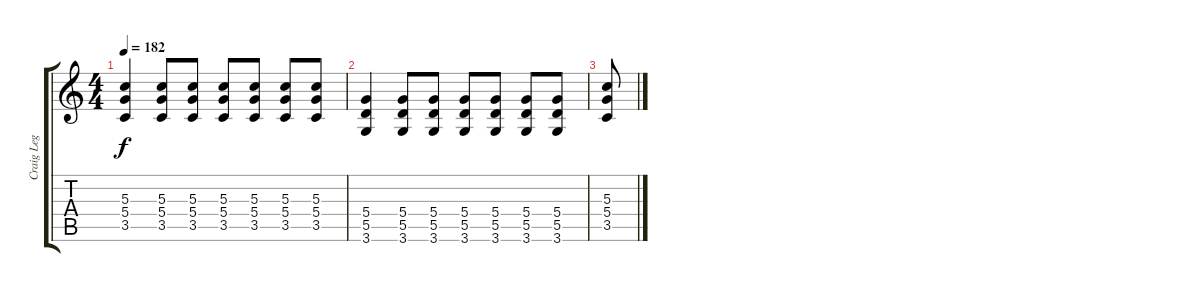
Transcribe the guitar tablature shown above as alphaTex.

\track ("Craig Leg" "Craig Leg") {instrument distortionguitar}
\staff {score tabs}
\tuning (E4 B3 G3 D3 A2 E2) {hide}
\ts (4 4)
\tempo 182
\clef g2
\ks c
(5.3 5.4 3.5).4{dy f} (5.3 5.4 3.5).8 (5.3 5.4 3.5).8 (5.3 5.4 3.5).8 (5.3 5.4 3.5).8 (5.3 5.4 3.5).8 (5.3 5.4 3.5).8 |
(5.4 5.5 3.6).4 (5.4 5.5 3.6).8 (5.4 5.5 3.6).8 (5.4 5.5 3.6).8 (5.4 5.5 3.6).8 (5.4 5.5 3.6).8 (5.4 5.5 3.6).8 |
(5.3 5.4 3.5).8
